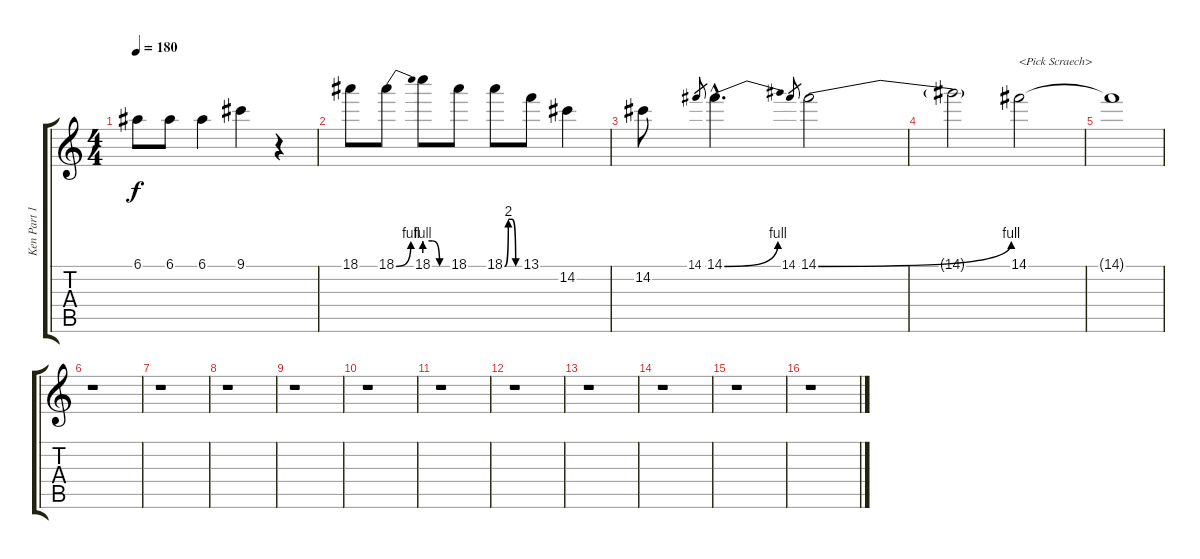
\track ("Ken Part 1" "Ken Part 1") {instrument distortionguitar}
\staff {score tabs}
\tuning (E4 B3 G3 D3 A2 E2) {hide}
\ts (4 4)
\tempo 180
\clef g2
\ks c
6.1.8{dy f} 6.1.8 6.1.4 9.1.4 r.4 |
18.1.8 18.1{be (bend 0 0 60 4)}.8 18.1{be (custom 0 4 20 4 40 0 60 0)}.8 18.1.8 18.1{be (custom 0 0 15 8 30 8 45 0 60 0)}.8 13.1.8 14.2.4 |
14.2.8 14.1.8{gr} 14.1{be (bend 0 0 60 4) hac}.4{d} 14.1.8{gr} 14.1{be (bend 0 0 60 4)}.2 |
14.1{t}.2 14.1.2{txt "<Pick Scraech>"} |
14.1{t}.1 |
r.1 |
r.1 |
r.1 |
r.1 |
r.1 |
r.1 |
r.1 |
r.1 |
r.1 |
r.1 |
r.1
